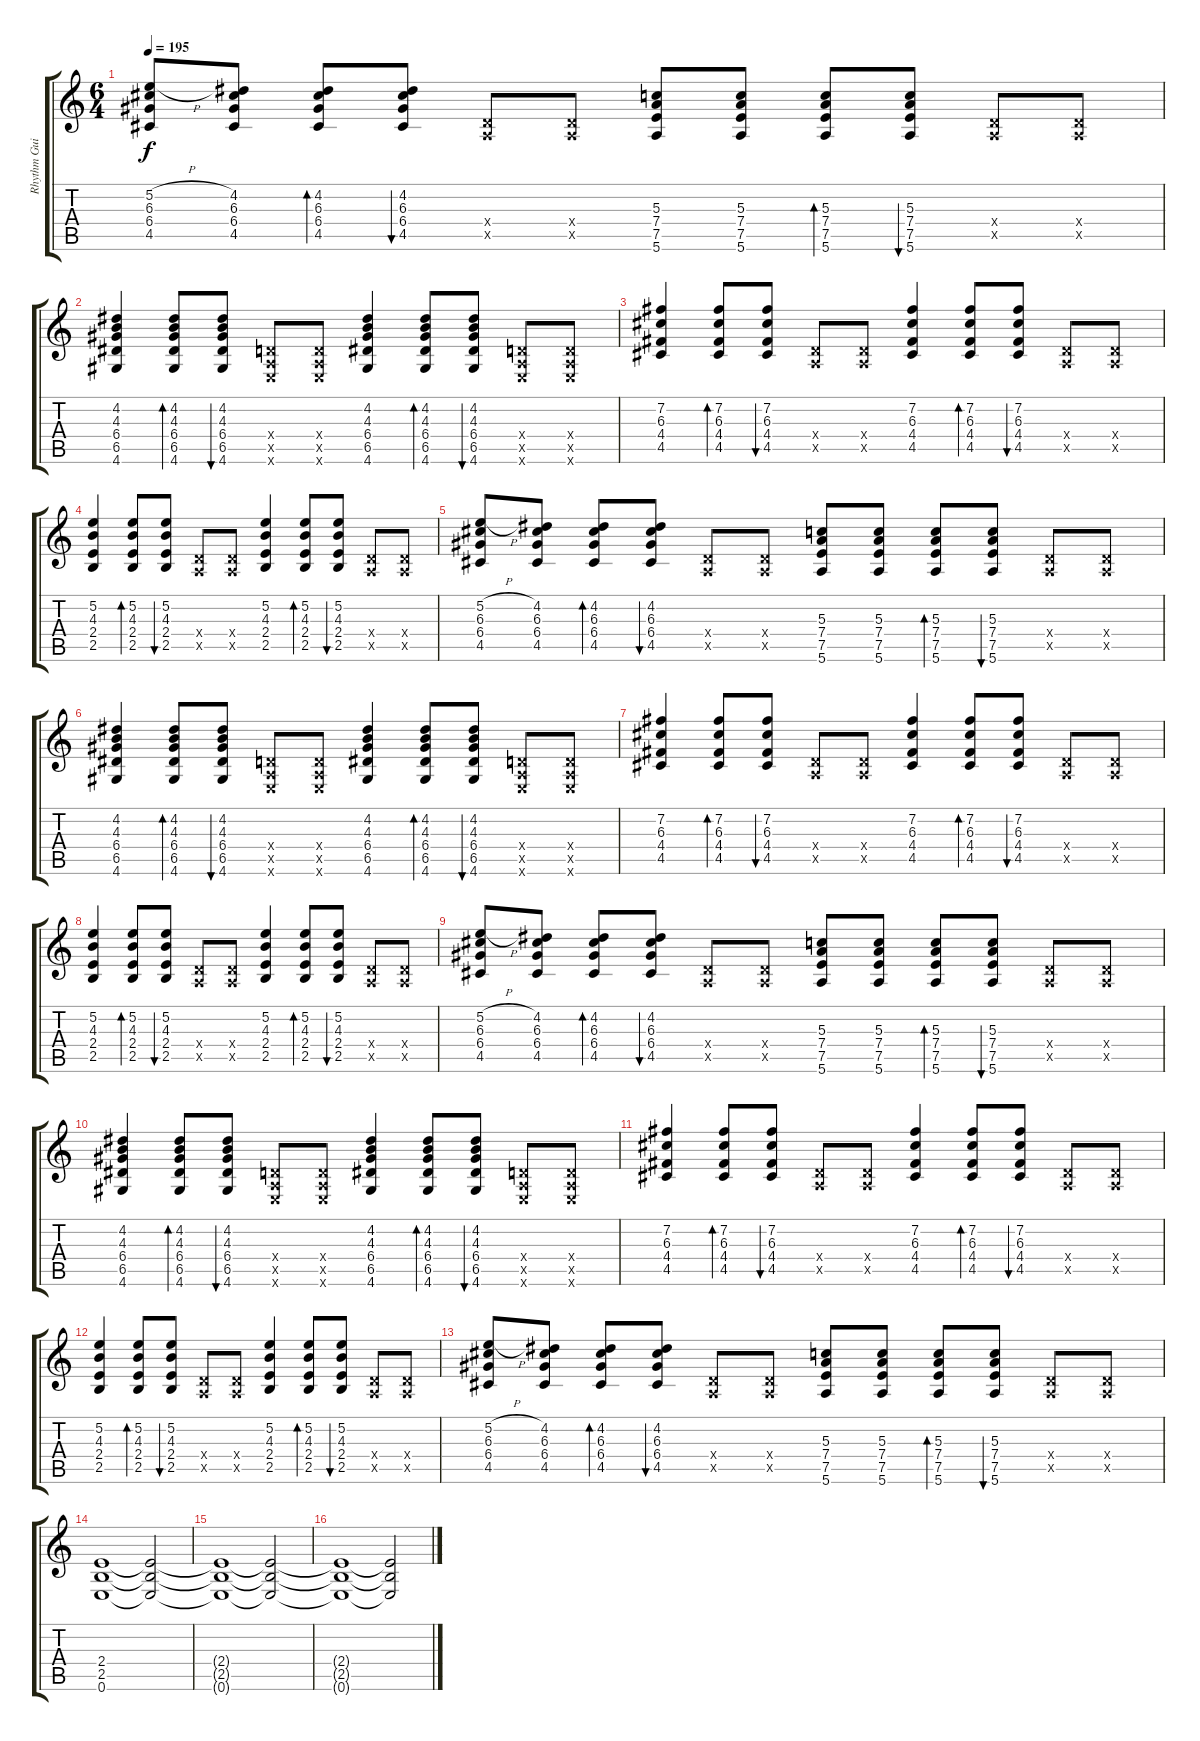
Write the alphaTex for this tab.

\track ("Rhythm Guitar" "Rhythm Gui") {instrument distortionguitar}
\staff {score tabs}
\tuning (E4 B3 G3 D3 A2 E2) {hide}
\ts (6 4)
\tempo 195
\clef g2
\ks c
(5.2{h} 6.3 6.4 4.5).8{dy f} (4.2 6.3 6.4 4.5).8 (4.2 6.3 6.4 4.5).8{bd 60} (4.2 6.3 6.4 4.5).8{bu 60} (0.4{x} 0.5{x}).8 (0.4{x} 0.5{x}).8 (5.3 7.4 7.5 5.6).8 (5.3 7.4 7.5 5.6).8 (5.3 7.4 7.5 5.6).8{bd 60} (5.3 7.4 7.5 5.6).8{bu 60} (0.4{x} 0.5{x}).8 (0.4{x} 0.5{x}).8 |
(4.2 4.3 6.4 6.5 4.6).4 (4.2 4.3 6.4 6.5 4.6).8{bd 60} (4.2 4.3 6.4 6.5 4.6).8{bu 60} (0.4{x} 0.5{x} 0.6{x}).8 (0.4{x} 0.5{x} 0.6{x}).8 (4.2 4.3 6.4 6.5 4.6).4 (4.2 4.3 6.4 6.5 4.6).8{bd 60} (4.2 4.3 6.4 6.5 4.6).8{bu 60} (0.4{x} 0.5{x} 0.6{x}).8 (0.4{x} 0.5{x} 0.6{x}).8 |
(7.2 6.3 4.4 4.5).4 (7.2 6.3 4.4 4.5).8{bd 60} (7.2 6.3 4.4 4.5).8{bu 60} (0.4{x} 0.5{x}).8 (0.4{x} 0.5{x}).8 (7.2 6.3 4.4 4.5).4 (7.2 6.3 4.4 4.5).8{bd 60} (7.2 6.3 4.4 4.5).8{bu 60} (0.4{x} 0.5{x}).8 (0.4{x} 0.5{x}).8 |
(5.2 4.3 2.4 2.5).4 (5.2 4.3 2.4 2.5).8{bd 60} (5.2 4.3 2.4 2.5).8{bu 60} (0.4{x} 0.5{x}).8 (0.4{x} 0.5{x}).8 (5.2 4.3 2.4 2.5).4 (5.2 4.3 2.4 2.5).8{bd 60} (5.2 4.3 2.4 2.5).8{bu 60} (0.4{x} 0.5{x}).8 (0.4{x} 0.5{x}).8 |
(5.2{h} 6.3 6.4 4.5).8 (4.2 6.3 6.4 4.5).8 (4.2 6.3 6.4 4.5).8{bd 60} (4.2 6.3 6.4 4.5).8{bu 60} (0.4{x} 0.5{x}).8 (0.4{x} 0.5{x}).8 (5.3 7.4 7.5 5.6).8 (5.3 7.4 7.5 5.6).8 (5.3 7.4 7.5 5.6).8{bd 60} (5.3 7.4 7.5 5.6).8{bu 60} (0.4{x} 0.5{x}).8 (0.4{x} 0.5{x}).8 |
(4.2 4.3 6.4 6.5 4.6).4 (4.2 4.3 6.4 6.5 4.6).8{bd 60} (4.2 4.3 6.4 6.5 4.6).8{bu 60} (0.4{x} 0.5{x} 0.6{x}).8 (0.4{x} 0.5{x} 0.6{x}).8 (4.2 4.3 6.4 6.5 4.6).4 (4.2 4.3 6.4 6.5 4.6).8{bd 60} (4.2 4.3 6.4 6.5 4.6).8{bu 60} (0.4{x} 0.5{x} 0.6{x}).8 (0.4{x} 0.5{x} 0.6{x}).8 |
(7.2 6.3 4.4 4.5).4 (7.2 6.3 4.4 4.5).8{bd 60} (7.2 6.3 4.4 4.5).8{bu 60} (0.4{x} 0.5{x}).8 (0.4{x} 0.5{x}).8 (7.2 6.3 4.4 4.5).4 (7.2 6.3 4.4 4.5).8{bd 60} (7.2 6.3 4.4 4.5).8{bu 60} (0.4{x} 0.5{x}).8 (0.4{x} 0.5{x}).8 |
(5.2 4.3 2.4 2.5).4 (5.2 4.3 2.4 2.5).8{bd 60} (5.2 4.3 2.4 2.5).8{bu 60} (0.4{x} 0.5{x}).8 (0.4{x} 0.5{x}).8 (5.2 4.3 2.4 2.5).4 (5.2 4.3 2.4 2.5).8{bd 60} (5.2 4.3 2.4 2.5).8{bu 60} (0.4{x} 0.5{x}).8 (0.4{x} 0.5{x}).8 |
(5.2{h} 6.3 6.4 4.5).8 (4.2 6.3 6.4 4.5).8 (4.2 6.3 6.4 4.5).8{bd 60} (4.2 6.3 6.4 4.5).8{bu 60} (0.4{x} 0.5{x}).8 (0.4{x} 0.5{x}).8 (5.3 7.4 7.5 5.6).8 (5.3 7.4 7.5 5.6).8 (5.3 7.4 7.5 5.6).8{bd 60} (5.3 7.4 7.5 5.6).8{bu 60} (0.4{x} 0.5{x}).8 (0.4{x} 0.5{x}).8 |
(4.2 4.3 6.4 6.5 4.6).4 (4.2 4.3 6.4 6.5 4.6).8{bd 60} (4.2 4.3 6.4 6.5 4.6).8{bu 60} (0.4{x} 0.5{x} 0.6{x}).8 (0.4{x} 0.5{x} 0.6{x}).8 (4.2 4.3 6.4 6.5 4.6).4 (4.2 4.3 6.4 6.5 4.6).8{bd 60} (4.2 4.3 6.4 6.5 4.6).8{bu 60} (0.4{x} 0.5{x} 0.6{x}).8 (0.4{x} 0.5{x} 0.6{x}).8 |
(7.2 6.3 4.4 4.5).4 (7.2 6.3 4.4 4.5).8{bd 60} (7.2 6.3 4.4 4.5).8{bu 60} (0.4{x} 0.5{x}).8 (0.4{x} 0.5{x}).8 (7.2 6.3 4.4 4.5).4 (7.2 6.3 4.4 4.5).8{bd 60} (7.2 6.3 4.4 4.5).8{bu 60} (0.4{x} 0.5{x}).8 (0.4{x} 0.5{x}).8 |
(5.2 4.3 2.4 2.5).4 (5.2 4.3 2.4 2.5).8{bd 60} (5.2 4.3 2.4 2.5).8{bu 60} (0.4{x} 0.5{x}).8 (0.4{x} 0.5{x}).8 (5.2 4.3 2.4 2.5).4 (5.2 4.3 2.4 2.5).8{bd 60} (5.2 4.3 2.4 2.5).8{bu 60} (0.4{x} 0.5{x}).8 (0.4{x} 0.5{x}).8 |
(5.2{h} 6.3 6.4 4.5).8 (4.2 6.3 6.4 4.5).8 (4.2 6.3 6.4 4.5).8{bd 60} (4.2 6.3 6.4 4.5).8{bu 60} (0.4{x} 0.5{x}).8 (0.4{x} 0.5{x}).8 (5.3 7.4 7.5 5.6).8 (5.3 7.4 7.5 5.6).8 (5.3 7.4 7.5 5.6).8{bd 60} (5.3 7.4 7.5 5.6).8{bu 60} (0.4{x} 0.5{x}).8 (0.4{x} 0.5{x}).8 |
(2.4 2.5 0.6).1 (2.4{t} 2.5{t} 0.6{t}).2 |
(2.4{t} 2.5{t} 0.6{t}).1 (2.4{t} 2.5{t} 0.6{t}).2 |
(2.4{t} 2.5{t} 0.6{t}).1 (2.4{t} 2.5{t} 0.6{t}).2
